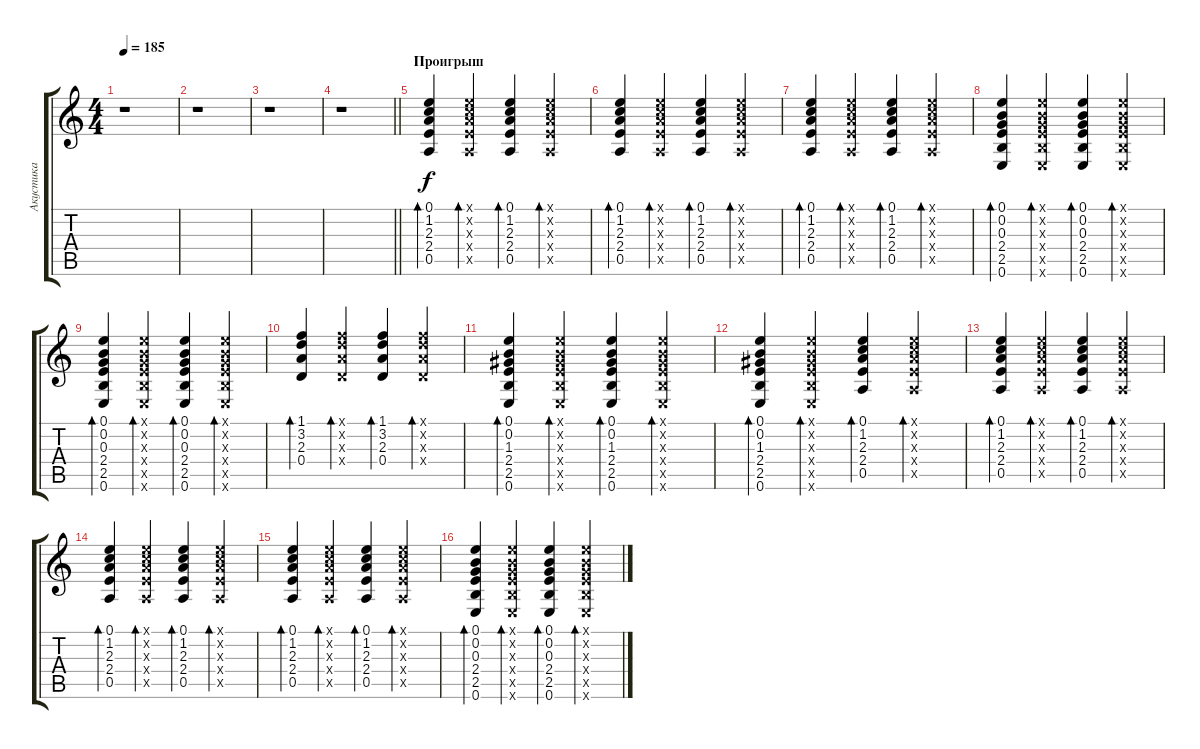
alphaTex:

\track ("Акустика" "Акустика") {instrument acousticguitarsteel}
\staff {score tabs}
\tuning (E4 B3 G3 D3 A2 E2) {hide}
\ts (4 4)
\tempo 185
\clef g2
\ks c
r.1{dy f} |
r.1 |
r.1 |
\barLineRight lightlight
r.1 |
\section ("" "Проигрыш")
(0.1 1.2 2.3 2.4 0.5).4{bd 60} (0.1{x} 1.2{x} 2.3{x} 2.4{x} 0.5{x}).4{bd 60} (0.1 1.2 2.3 2.4 0.5).4{bd 60} (0.1{x} 1.2{x} 2.3{x} 2.4{x} 0.5{x}).4{bd 60} |
(0.1 1.2 2.3 2.4 0.5).4{bd 60} (0.1{x} 1.2{x} 2.3{x} 2.4{x} 0.5{x}).4{bd 60} (0.1 1.2 2.3 2.4 0.5).4{bd 60} (0.1{x} 1.2{x} 2.3{x} 2.4{x} 0.5{x}).4{bd 60} |
(0.1 1.2 2.3 2.4 0.5).4{bd 60} (0.1{x} 1.2{x} 2.3{x} 2.4{x} 0.5{x}).4{bd 60} (0.1 1.2 2.3 2.4 0.5).4{bd 60} (0.1{x} 1.2{x} 2.3{x} 2.4{x} 0.5{x}).4{bd 60} |
(0.1 0.2 0.3 2.4 2.5 0.6).4{bd 60} (0.1{x} 0.2{x} 0.3{x} 2.4{x} 2.5{x} 0.6{x}).4{bd 60} (0.1 0.2 0.3 2.4 2.5 0.6).4{bd 60} (0.1{x} 0.2{x} 0.3{x} 2.4{x} 2.5{x} 0.6{x}).4{bd 60} |
(0.1 0.2 0.3 2.4 2.5 0.6).4{bd 60} (0.1{x} 0.2{x} 0.3{x} 2.4{x} 2.5{x} 0.6{x}).4{bd 60} (0.1 0.2 0.3 2.4 2.5 0.6).4{bd 60} (0.1{x} 0.2{x} 0.3{x} 2.4{x} 2.5{x} 0.6{x}).4{bd 60} |
(1.1 3.2 2.3 0.4).4{bd 60} (1.1{x} 3.2{x} 2.3{x} 0.4{x}).4{bd 60} (1.1 3.2 2.3 0.4).4{bd 60} (1.1{x} 3.2{x} 2.3{x} 0.4{x}).4{bd 60} |
(0.1 0.2 1.3 2.4 2.5 0.6).4{bd 60} (0.1{x} 0.2{x} 1.3{x} 2.4{x} 2.5{x} 0.6{x}).4{bd 60} (0.1 0.2 1.3 2.4 2.5 0.6).4{bd 60} (0.1{x} 0.2{x} 1.3{x} 2.4{x} 2.5{x} 0.6{x}).4{bd 60} |
(0.1 0.2 1.3 2.4 2.5 0.6).4{bd 60} (0.1{x} 0.2{x} 1.3{x} 2.4{x} 2.5{x} 0.6{x}).4{bd 60} (0.1 1.2 2.3 2.4 0.5).4{bd 60} (0.1{x} 1.2{x} 2.3{x} 2.4{x} 0.5{x}).4{bd 60} |
(0.1 1.2 2.3 2.4 0.5).4{bd 60} (0.1{x} 1.2{x} 2.3{x} 2.4{x} 0.5{x}).4{bd 60} (0.1 1.2 2.3 2.4 0.5).4{bd 60} (0.1{x} 1.2{x} 2.3{x} 2.4{x} 0.5{x}).4{bd 60} |
(0.1 1.2 2.3 2.4 0.5).4{bd 60} (0.1{x} 1.2{x} 2.3{x} 2.4{x} 0.5{x}).4{bd 60} (0.1 1.2 2.3 2.4 0.5).4{bd 60} (0.1{x} 1.2{x} 2.3{x} 2.4{x} 0.5{x}).4{bd 60} |
(0.1 1.2 2.3 2.4 0.5).4{bd 60} (0.1{x} 1.2{x} 2.3{x} 2.4{x} 0.5{x}).4{bd 60} (0.1 1.2 2.3 2.4 0.5).4{bd 60} (0.1{x} 1.2{x} 2.3{x} 2.4{x} 0.5{x}).4{bd 60} |
(0.1 0.2 0.3 2.4 2.5 0.6).4{bd 60} (0.1{x} 0.2{x} 0.3{x} 2.4{x} 2.5{x} 0.6{x}).4{bd 60} (0.1 0.2 0.3 2.4 2.5 0.6).4{bd 60} (0.1{x} 0.2{x} 0.3{x} 2.4{x} 2.5{x} 0.6{x}).4{bd 60}
